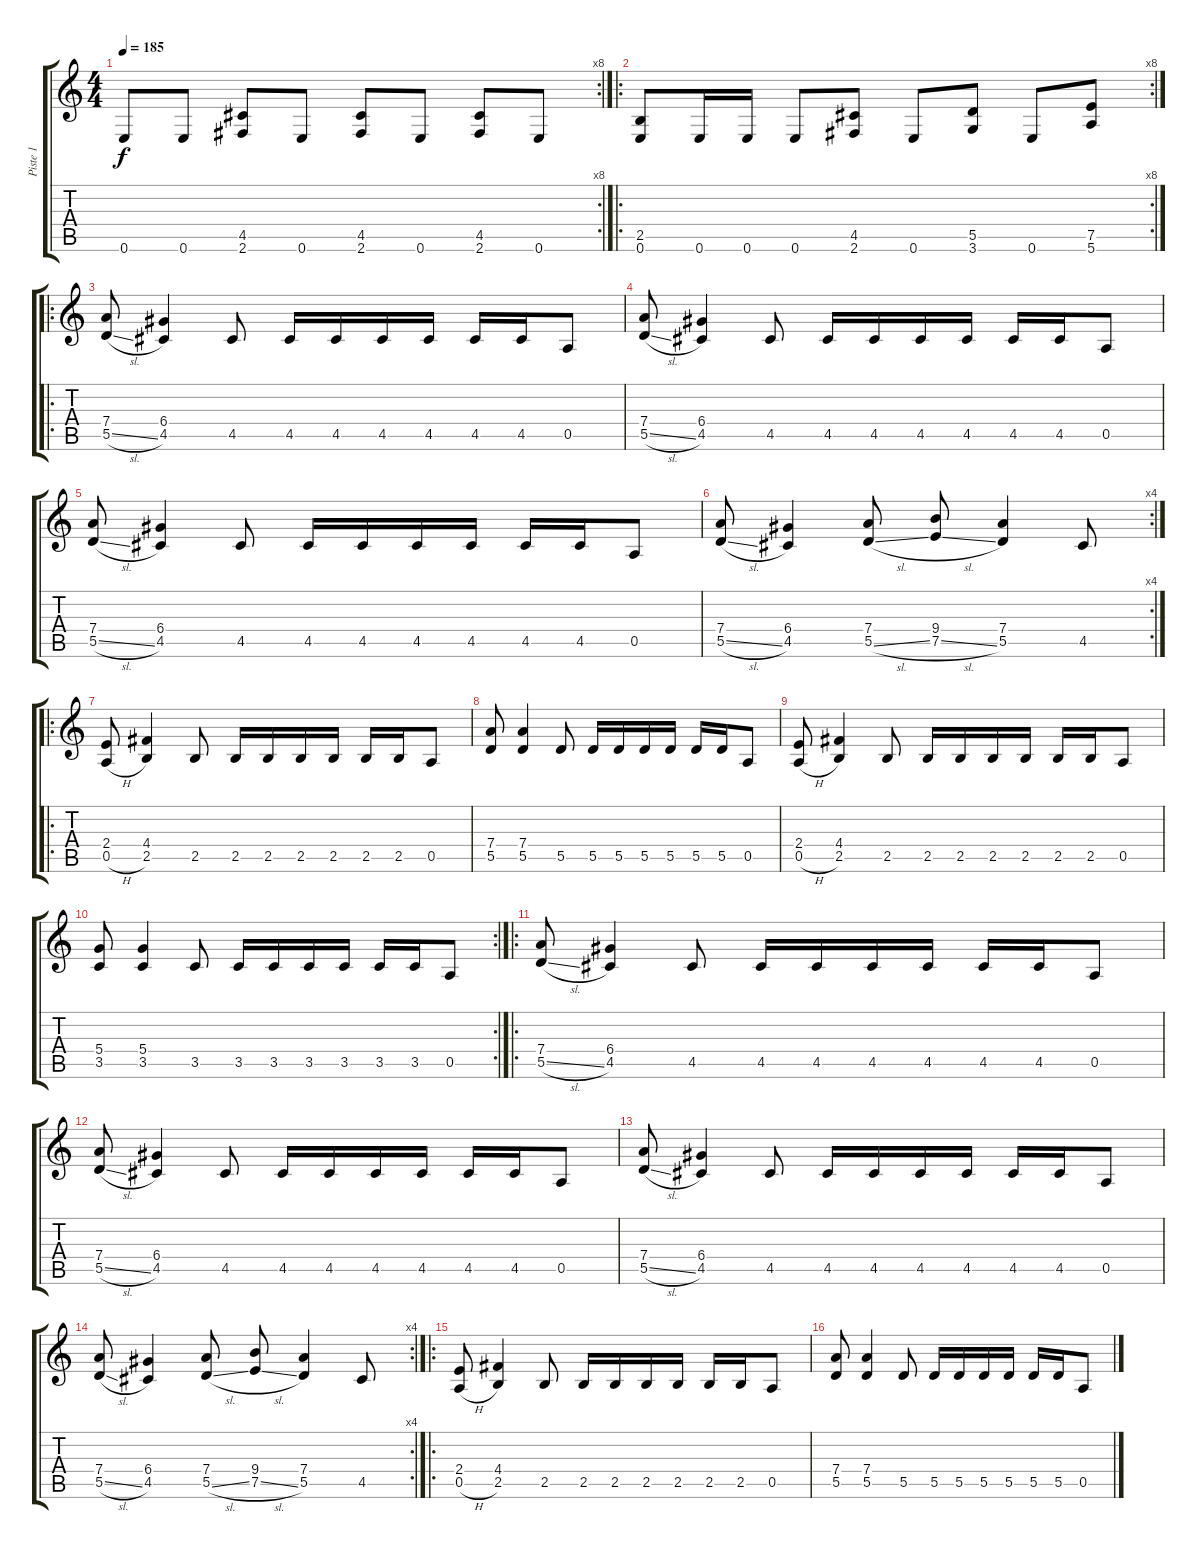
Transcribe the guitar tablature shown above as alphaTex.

\track ("Piste 1" "Piste 1") {instrument distortionguitar}
\staff {score tabs}
\tuning (E4 B3 G3 D3 A2 E2) {hide}
\rc 8
\ts (4 4)
\tempo 185
\clef g2
\ks c
0.6{t}.8{dy f} 0.6.8 (4.5 2.6).8 0.6.8 (4.5 2.6).8 0.6.8 (4.5 2.6).8 0.6.8 |
\ro
\rc 8
(2.5 0.6).8 0.6.16 0.6.16 0.6.8 (4.5 2.6).8 0.6.8 (5.5 3.6).8 0.6.8 (7.5 5.6).8 |
\ro
(7.4 5.5{sl}).8 (6.4 4.5).4 4.5.8 4.5.16 4.5.16 4.5.16 4.5.16 4.5.16 4.5.16 0.5.8 |
(7.4 5.5{sl}).8 (6.4 4.5).4 4.5.8 4.5.16 4.5.16 4.5.16 4.5.16 4.5.16 4.5.16 0.5.8 |
(7.4 5.5{sl}).8 (6.4 4.5).4 4.5.8 4.5.16 4.5.16 4.5.16 4.5.16 4.5.16 4.5.16 0.5.8 |
\rc 4
(7.4 5.5{sl}).8 (6.4 4.5).4 (7.4 5.5{sl}).8 (9.4 7.5{sl}).8 (7.4 5.5).4 4.5.8 |
\ro
(2.4 0.5{h}).8 (4.4 2.5).4 2.5.8 2.5.16 2.5.16 2.5.16 2.5.16 2.5.16 2.5.16 0.5.8 |
(7.4 5.5).8 (7.4 5.5).4 5.5.8 5.5.16 5.5.16 5.5.16 5.5.16 5.5.16 5.5.16 0.5.8 |
(2.4 0.5{h}).8 (4.4 2.5).4 2.5.8 2.5.16 2.5.16 2.5.16 2.5.16 2.5.16 2.5.16 0.5.8 |
\rc 2
(5.4 3.5).8 (5.4 3.5).4 3.5.8 3.5.16 3.5.16 3.5.16 3.5.16 3.5.16 3.5.16 0.5.8 |
\ro
(7.4 5.5{sl}).8 (6.4 4.5).4 4.5.8 4.5.16 4.5.16 4.5.16 4.5.16 4.5.16 4.5.16 0.5.8 |
(7.4 5.5{sl}).8 (6.4 4.5).4 4.5.8 4.5.16 4.5.16 4.5.16 4.5.16 4.5.16 4.5.16 0.5.8 |
(7.4 5.5{sl}).8 (6.4 4.5).4 4.5.8 4.5.16 4.5.16 4.5.16 4.5.16 4.5.16 4.5.16 0.5.8 |
\rc 4
(7.4 5.5{sl}).8 (6.4 4.5).4 (7.4 5.5{sl}).8 (9.4 7.5{sl}).8 (7.4 5.5).4 4.5.8 |
\ro
(2.4 0.5{h}).8 (4.4 2.5).4 2.5.8 2.5.16 2.5.16 2.5.16 2.5.16 2.5.16 2.5.16 0.5.8 |
(7.4 5.5).8 (7.4 5.5).4 5.5.8 5.5.16 5.5.16 5.5.16 5.5.16 5.5.16 5.5.16 0.5.8
